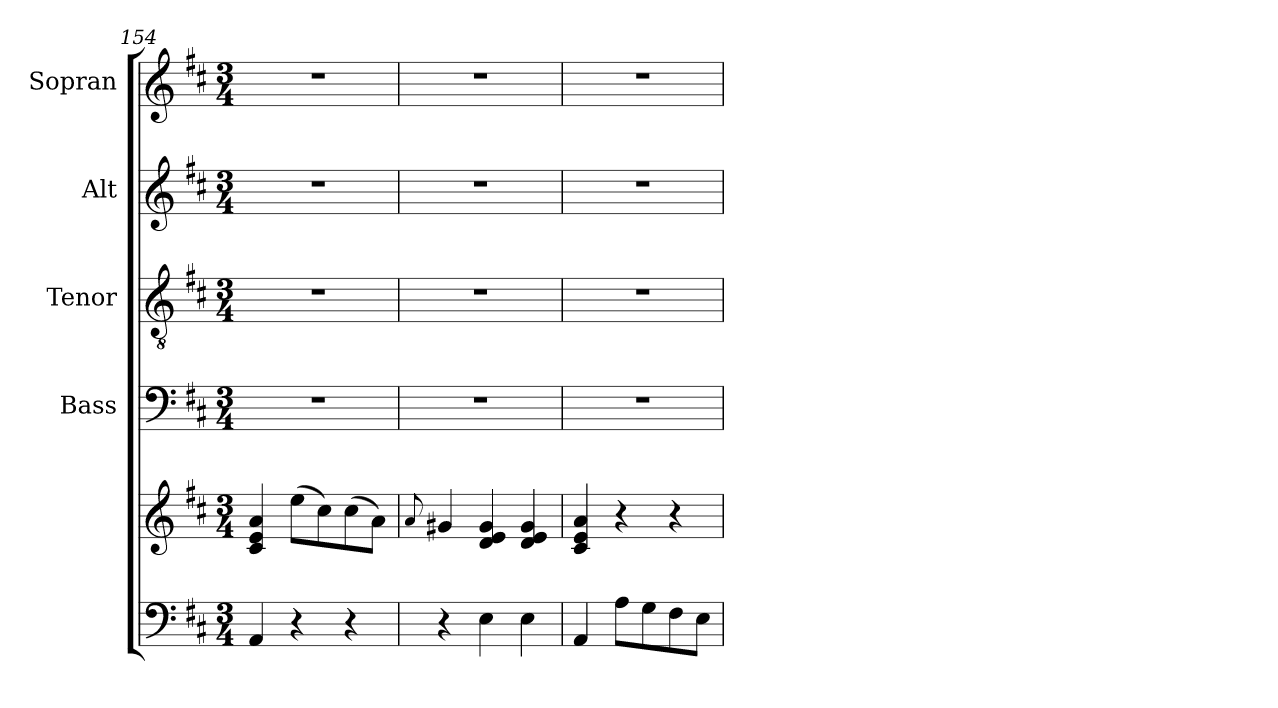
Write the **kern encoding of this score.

**kern	**kern	**kern	**kern	**kern	**kern
*part5	*part5	*part4	*part3	*part2	*part1
*staff6	*staff5	*staff4	*staff3	*staff2	*staff1
*	*	*I"Bass	*I"Tenor	*I"Alt	*I"Sopran
*	*	*I'B.	*I'T.	*I'A.	*I'S.
*clefF4	*clefG2	*clefF4	*clefGv2	*clefG2	*clefG2
*k[f#c#]	*k[f#c#]	*k[f#c#]	*k[f#c#]	*k[f#c#]	*k[f#c#]
*D:	*D:	*D:	*D:	*D:	*D:
*M3/4	*M3/4	*M3/4	*M3/4	*M3/4	*M3/4
=154	=154	=154	=154	=154	=154
4AA/	4c#/ 4e/ 4a/	2.r	2.r	2.r	2.r
4r	(>8ee\L	.	.	.	.
.	8cc#\)	.	.	.	.
4r	(>8cc#\	.	.	.	.
.	8a\J)	.	.	.	.
=155	=155	=155	=155	=155	=155
.	8qqa/	.	.	.	.
4r	4g#X/	2.r	2.r	2.r	2.r
4E\	4d/ 4e/ 4g#/	.	.	.	.
4E\	4d/ 4e/ 4g#/	.	.	.	.
=156	=156	=156	=156	=156	=156
4AA/	4c#/ 4e/ 4a/	2.r	2.r	2.r	2.r
8A\L	4r	.	.	.	.
8G\	.	.	.	.	.
8F#\	4r	.	.	.	.
8E\J	.	.	.	.	.
=	=	=	=	=	=
*-	*-	*-	*-	*-	*-
